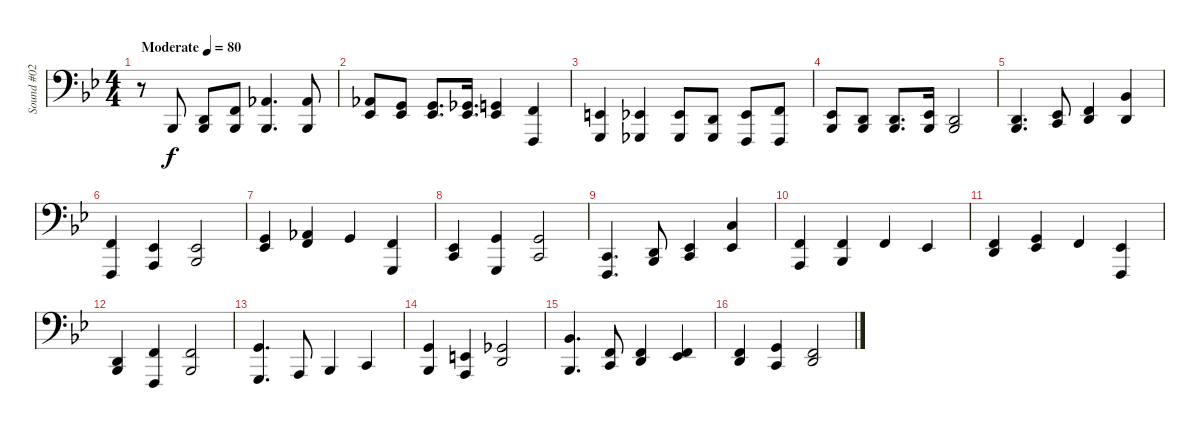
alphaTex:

\track ("Sound #02" "Sound #02") {instrument stringensemble1}
\staff {score}
\tuning (G2 D2 A1 E1) {hide}
\ts (4 4)
\tempo (80 "Moderate")
\clef f4
\ks bb
r.8{dy f instrument stringensemble1} 1.3.8 (0.2 1.3).8 (3.2 1.3).8 (1.1 1.3).4{d} (1.1 1.3).8 |
(1.1 1.2).8 (0.1 1.2).8 (0.1 1.2).8{d} (4.2 6.3).16{d} (0.1 1.2).4 (3.2 1.4).4 |
(2.2 3.4).4 (1.2 2.4).4 (1.2 2.4).8 (0.2 2.4).8 (1.2 1.4).8 (3.2 1.4).8 |
(1.2 1.3).8 (0.2 1.3).8 (0.2 1.3).8{d} (1.2 1.3).16 (0.2 1.3).2 |
(0.2 1.3).4{d} (1.2 3.3).8 (3.2 5.3).4 (3.1 0.2).4 |
(3.2 1.4).4 (1.2 0.3).4 (1.2 1.3).2 |
(0.1 1.2).4 (1.1 3.2).4 0.1.4 (3.2 3.4).4 |
(1.2 3.3).4 (0.1 3.4).4 (0.1 3.3).2 |
(3.3 1.4).4{d} (0.2 1.3).8 (1.2 3.3).4 (5.1 1.2).4 |
(3.2 0.3).4 (3.2 1.3).4 3.2.4 1.2.4 |
(3.2 5.3).4 (0.1 1.2).4 3.2.4 (1.2 1.4).4 |
(0.2 1.3).4 (3.2 1.4).4 (3.2 1.3).2 |
(0.1 3.4).4{d} 0.3.8 1.3.4 3.3.4 |
(0.1 1.3).4 (2.2 0.3).4 (4.2 5.3).2 |
(3.1 1.3).4{d} (3.2 3.3).8 (0.2 8.3).4 (3.2 6.3).4 |
(3.2 5.3).4 (0.1 3.3).4 (3.2 5.3).2
